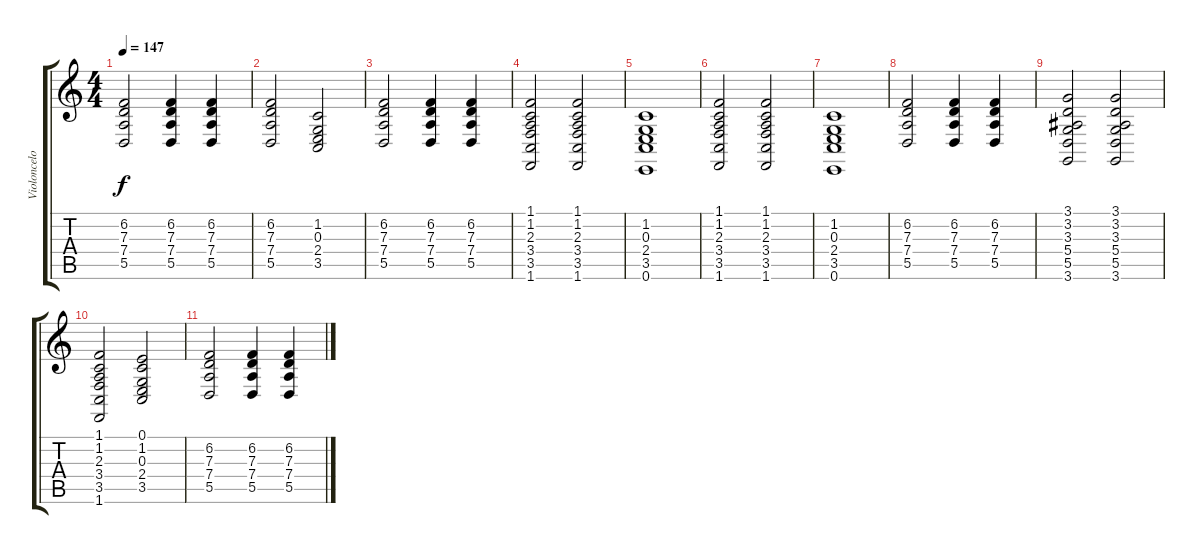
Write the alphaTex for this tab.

\track ("Violoncelo" "Violoncelo") {instrument cello}
\staff {score tabs}
\tuning (E4 B3 G3 D3 A2 E2) {hide}
\ts (4 4)
\tempo 147
\clef g2
\ks c
(6.2 7.3 7.4 5.5).2{dy f} (6.2 7.3 7.4 5.5).4 (6.2 7.3 7.4 5.5).4 |
(6.2 7.3 7.4 5.5).2 (1.2 0.3 2.4 3.5).2 |
(6.2 7.3 7.4 5.5).2 (6.2 7.3 7.4 5.5).4 (6.2 7.3 7.4 5.5).4 |
(1.1 1.2 2.3 3.4 3.5 1.6).2 (1.1 1.2 2.3 3.4 3.5 1.6).2 |
(1.2 0.3 2.4 3.5 0.6).1 |
(1.1 1.2 2.3 3.4 3.5 1.6).2 (1.1 1.2 2.3 3.4 3.5 1.6).2 |
(1.2 0.3 2.4 3.5 0.6).1 |
(6.2 7.3 7.4 5.5).2 (6.2 7.3 7.4 5.5).4 (6.2 7.3 7.4 5.5).4 |
(3.1 3.2 3.3 5.4 5.5 3.6).2 (3.1 3.2 3.3 5.4 5.5 3.6).2 |
(1.1 1.2 2.3 3.4 3.5 1.6).2 (0.1 1.2 0.3 2.4 3.5).2 |
(6.2 7.3 7.4 5.5).2 (6.2 7.3 7.4 5.5).4 (6.2 7.3 7.4 5.5).4
